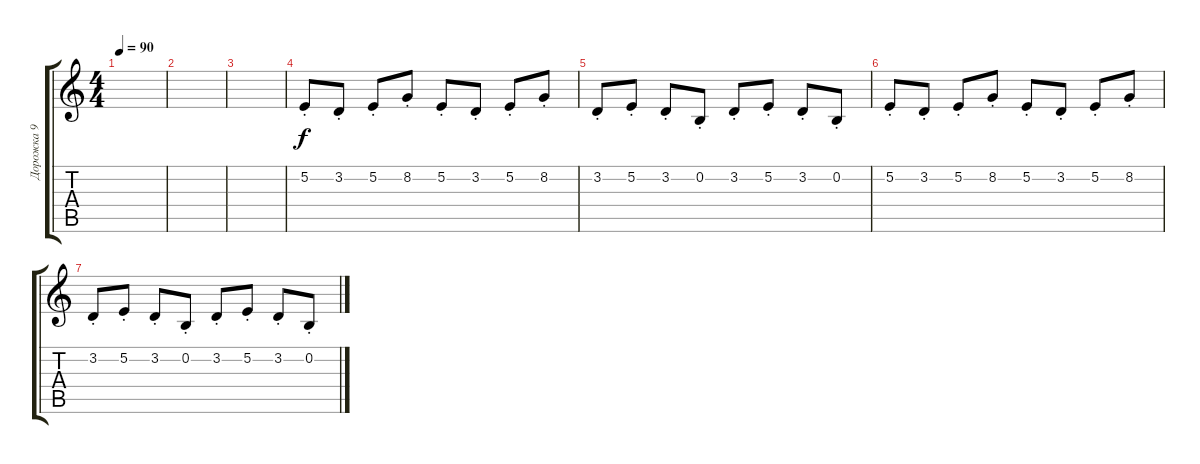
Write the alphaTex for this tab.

\track ("Дорожка 9" "Дорожка 9") {instrument orchestrahit}
\staff {score tabs}
\tuning (E4 B3 G3 D3 A2 E2) {hide}
\ts (4 4)
\tempo 90
\clef g2
\ks c
|
|
|
5.2{st}.8 3.2{st}.8 5.2{st}.8 8.2{st}.8 5.2{st}.8 3.2{st}.8 5.2{st}.8 8.2{st}.8 |
3.2{st}.8 5.2{st}.8 3.2{st}.8 0.2{st}.8 3.2{st}.8 5.2{st}.8 3.2{st}.8 0.2{st}.8 |
5.2{st}.8 3.2{st}.8 5.2{st}.8 8.2{st}.8 5.2{st}.8 3.2{st}.8 5.2{st}.8 8.2{st}.8 |
3.2{st}.8 5.2{st}.8 3.2{st}.8 0.2{st}.8 3.2{st}.8 5.2{st}.8 3.2{st}.8 0.2{st}.8
